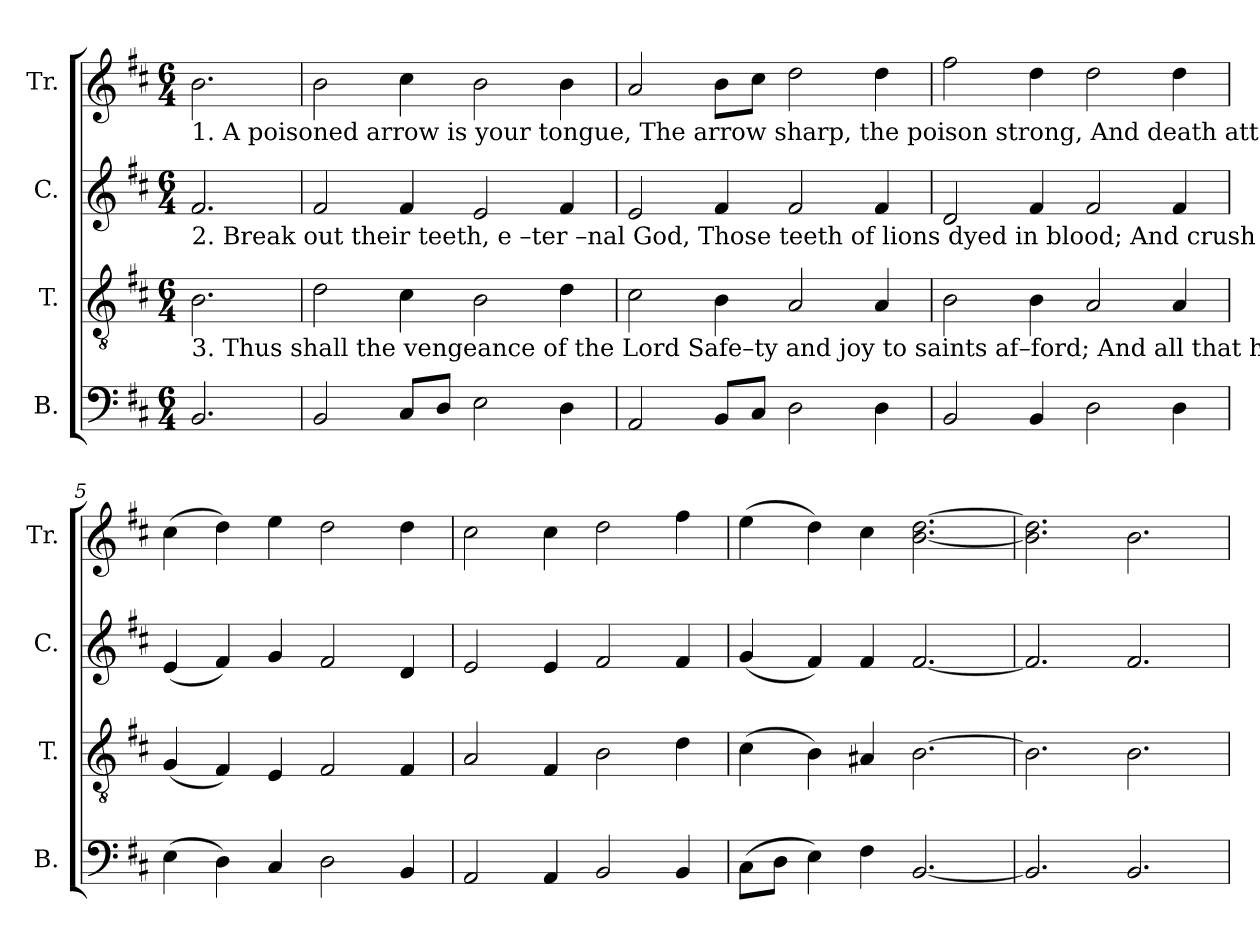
**kern	**kern	**kern	**kern
*part4	*part3	*part2	*part1
*staff4	*staff3	*staff2	*staff1
*I"B.	*I"T.	*I"C.	*I"Tr.
*I'B.	*I'T.	*I'C.	*I'Tr.
*clefF4	*clefGv2	*clefG2	*clefG2
*k[f#c#]	*k[f#c#]	*k[f#c#]	*k[f#c#]
*M6/4	*M6/4	*M6/4	*M6/4
*MM100	*MM100	*MM100	*MM100
=1	=1	=1	=1
!	!	!	!LO:TX:b:t=1. A       poisoned    arrow   is   your  tongue,  The arrow sharp, the poison strong,  And  death  attends  where–e'er  it   wounds&colon;      You
!	!	!LO:TX:b:t=2. Break  out  their  teeth,  e –ter –nal  God,  Those teeth of lions dyed in blood;  And crush the serpents in _____  the  dust&colon;____   As	!
!	!LO:TX:b:t=3. Thus  shall  the  vengeance  of   the   Lord  Safe–ty  and  joy  to   saints  af–ford;  And all that hear shall join ____ and  say, ____   Sure	!	!
2.BB/	2.B\	2.f#/	2.b\
=2	=2	=2	=2
2BB/	2d\	2f#/	2b\
8C#/L	4c#\	4f#/	4cc#\
8D/J	.	.	.
2E\	2B\	2e/	2b\
4D\	4d\	4f#/	4b\
=3	=3	=3	=3
2AA/	2c#\	2e/	2a/
8BB/L	4B\	4f#/	8b\L
8C#/J	.	.	8cc#\J
2D\	2A/	2f#/	2dd\
4D\	4A/	4f#/	4dd\
=4	=4	=4	=4
2BB/	2B\	2d/	2ff#\
4BB/	4B\	4f#/	4dd\
2D\	2A/	2f#/	2dd\
4D\	4A/	4f#/	4dd\
=5	=5	=5	=5
(4E\	(4G/	(4e/	(4cc#\
4D\)	4F#/)	4f#/)	4dd\)
4C#/	4E/	4g/	4ee\
2D\	2F#/	2f#/	2dd\
4BB/	4F#/	4d/	4dd\
=6	=6	=6	=6
2AA/	2A/	2e/	2cc#\
4AA/	4F#/	4e/	4cc#\
2BB/	2B\	2f#/	2dd\
4BB/	4d\	4f#/	4ff#\
=7	=7	=7	=7
(8C#\L	(4c#\	(4g/	(4ee\
8D\J	.	.	.
4E\)	4B\)	4f#/)	4dd\)
4F#\	4A#X/	4f#/	4cc#\
[2.BB/	[2.B\	[2.f#/	[2.b\ [2.dd\
=8	=8	=8	=8
2.BB/]	2.B\]	2.f#/]	2.b\] 2.dd\]
2.BB/	2.B\	2.f#/	2.b\
=	=	=	=
*-	*-	*-	*-
